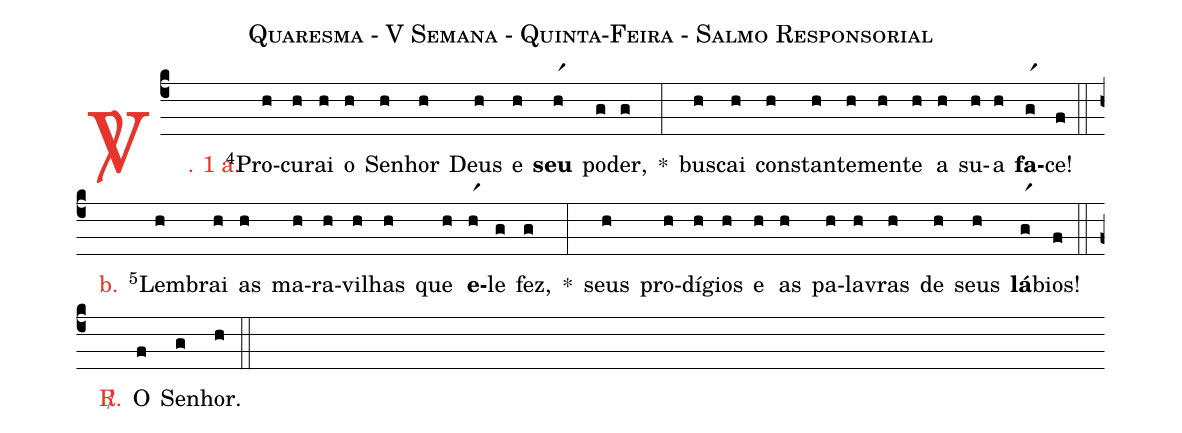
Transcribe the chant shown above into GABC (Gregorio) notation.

name: Quaresma - V Semana - Quinta-Feira - Salmo Responsorial;
%%
(c4)

<c><sp>V/</sp>. 1 a.</c>() <v>\VSup{4}</v>Pro(h)cu(h)rai(h) o(h) Se(h)nhor(h) Deus(h) e(h) <b>seu</b>(hr1) po(g)der,(g) *(:)
bus(h)cai(h) cons(h)tan(h)te(h)men(h)te(h) a(h) su(h)a(h) <b>fa</b>(gr1)ce!(f)

(::)

<nlba><c>b.</c>() <v>\VSup{5}</v>Lem</nlba>(h)brai(h) as(h) ma(h)ra(h)vi(h)lhas(h) que(h) <b>e</b>(hr1)le(g) fez,(g) *(:)
seus(h) pro(h)dí(h)gios(h) e(h) as(h) pa(h)la(h)vras(h) de(h) seus(h) <b>lá</b>(gr1)bios!(f)

(::)

<nlba><c><sp>R/</sp>.</c>() O</nlba>(f) Se(g)nhor.(h)

(::)
